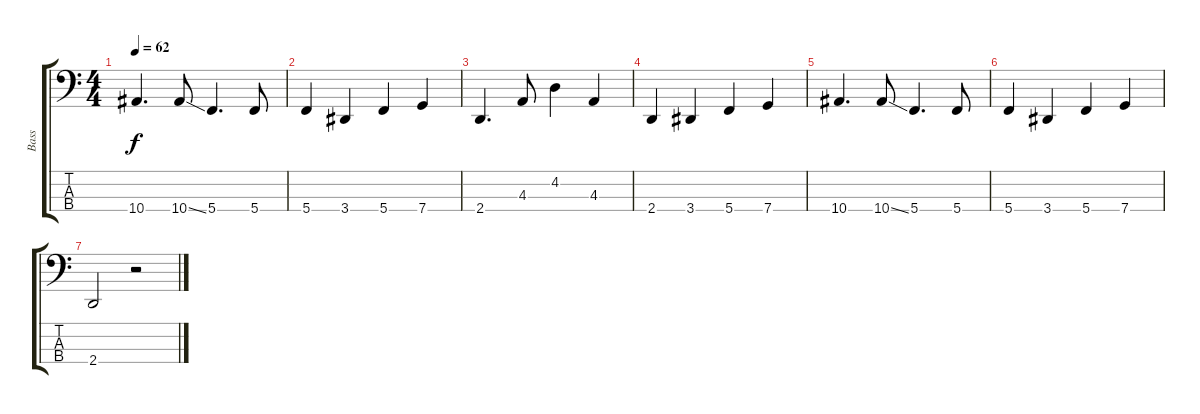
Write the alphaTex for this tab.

\track ("Bass" "Bass") {instrument electricbasspick}
\staff {score tabs}
\tuning (Eb2 Bb1 F1 C1) {hide}
\ts (4 4)
\tempo 62
\clef f4
\ks c
10.4.4{d dy f} 10.4{ss}.8 5.4.4{d} 5.4.8 |
5.4.4 3.4.4 5.4.4 7.4.4 |
2.4.4{d} 4.3.8 4.2.4 4.3.4 |
2.4.4 3.4.4 5.4.4 7.4.4 |
10.4.4{d} 10.4{ss}.8 5.4.4{d} 5.4.8 |
5.4.4 3.4.4 5.4.4 7.4.4 |
2.4.2 r.2
